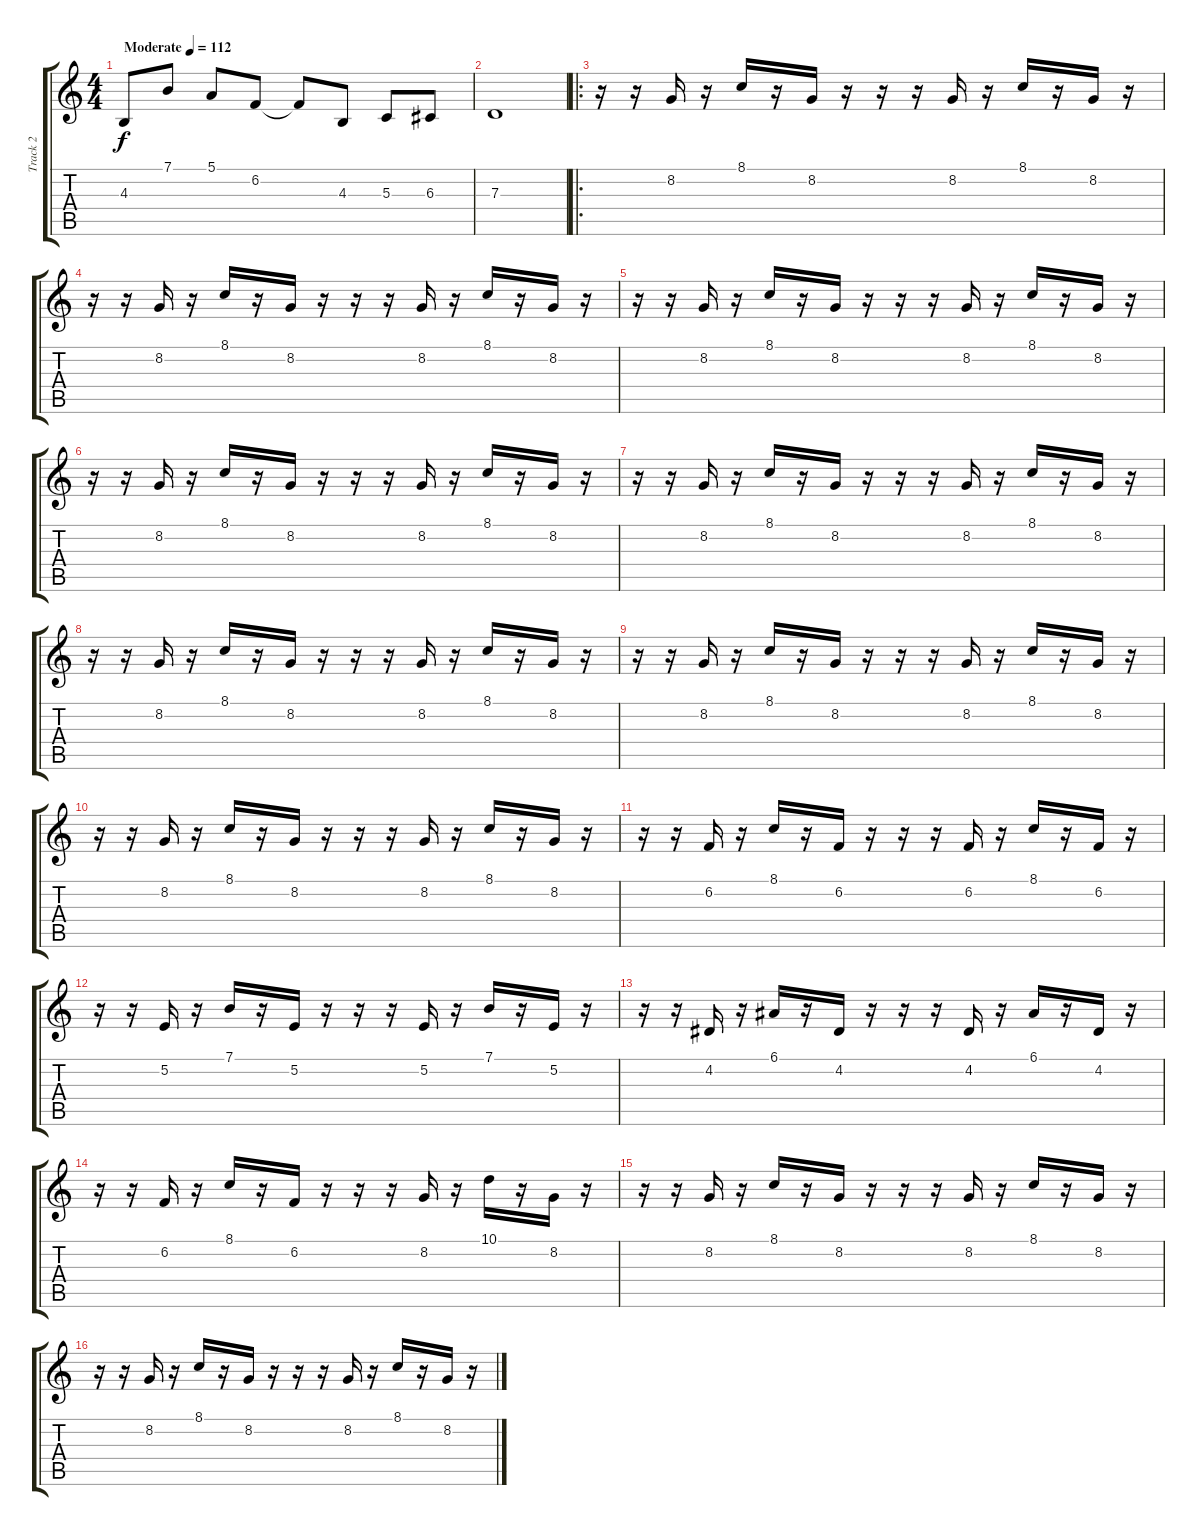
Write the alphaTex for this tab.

\track ("Track 2" "Track 2") {instrument lead5charang}
\staff {score tabs}
\tuning (E4 B3 G3 D3 A2 E2) {hide}
\ts (4 4)
\tempo (112 "Moderate")
\clef g2
\ks c
4.3.8{dy f instrument lead5charang} 7.1.8 5.1.8 6.2.8 6.2{t}.8 4.3.8 5.3.8 6.3.8 |
7.3.1 |
\ro
r.16 r.16 8.2.16 r.16 8.1.16 r.16 8.2.16 r.16 r.16 r.16 8.2.16 r.16 8.1.16 r.16 8.2.16 r.16 |
r.16 r.16 8.2.16 r.16 8.1.16 r.16 8.2.16 r.16 r.16 r.16 8.2.16 r.16 8.1.16 r.16 8.2.16 r.16 |
r.16 r.16 8.2.16 r.16 8.1.16 r.16 8.2.16 r.16 r.16 r.16 8.2.16 r.16 8.1.16 r.16 8.2.16 r.16 |
r.16 r.16 8.2.16 r.16 8.1.16 r.16 8.2.16 r.16 r.16 r.16 8.2.16 r.16 8.1.16 r.16 8.2.16 r.16 |
r.16 r.16 8.2.16 r.16 8.1.16 r.16 8.2.16 r.16 r.16 r.16 8.2.16 r.16 8.1.16 r.16 8.2.16 r.16 |
r.16 r.16 8.2.16 r.16 8.1.16 r.16 8.2.16 r.16 r.16 r.16 8.2.16 r.16 8.1.16 r.16 8.2.16 r.16 |
r.16 r.16 8.2.16 r.16 8.1.16 r.16 8.2.16 r.16 r.16 r.16 8.2.16 r.16 8.1.16 r.16 8.2.16 r.16 |
r.16 r.16 8.2.16 r.16 8.1.16 r.16 8.2.16 r.16 r.16 r.16 8.2.16 r.16 8.1.16 r.16 8.2.16 r.16 |
r.16 r.16 6.2.16 r.16 8.1.16 r.16 6.2.16 r.16 r.16 r.16 6.2.16 r.16 8.1.16 r.16 6.2.16 r.16 |
r.16 r.16 5.2.16 r.16 7.1.16 r.16 5.2.16 r.16 r.16 r.16 5.2.16 r.16 7.1.16 r.16 5.2.16 r.16 |
r.16 r.16 4.2.16 r.16 6.1.16 r.16 4.2.16 r.16 r.16 r.16 4.2.16 r.16 6.1.16 r.16 4.2.16 r.16 |
r.16 r.16 6.2.16 r.16 8.1.16 r.16 6.2.16 r.16 r.16 r.16 8.2.16 r.16 10.1.16 r.16 8.2.16 r.16 |
r.16 r.16 8.2.16 r.16 8.1.16 r.16 8.2.16 r.16 r.16 r.16 8.2.16 r.16 8.1.16 r.16 8.2.16 r.16 |
r.16 r.16 8.2.16 r.16 8.1.16 r.16 8.2.16 r.16 r.16 r.16 8.2.16 r.16 8.1.16 r.16 8.2.16 r.16
